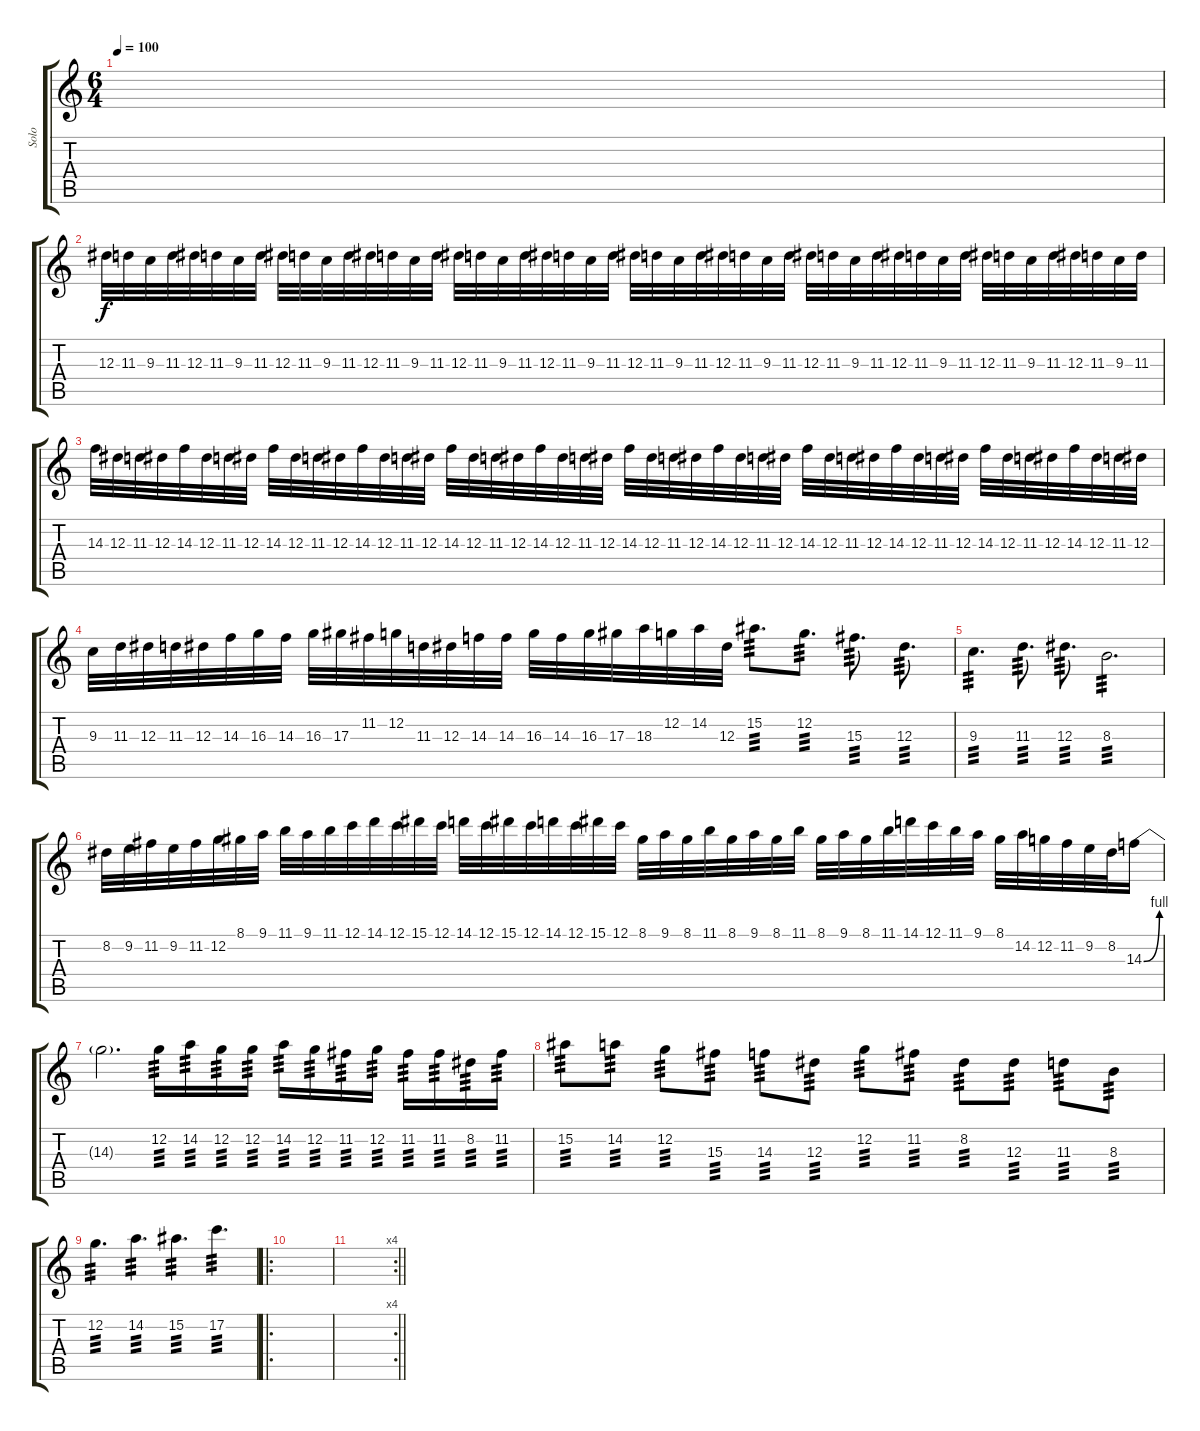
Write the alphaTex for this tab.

\track ("Solo" "Solo") {instrument overdrivenguitar}
\staff {score tabs}
\tuning (C4 G3 Eb3 Bb2 F2 C2) {hide}
\ts (6 4)
\tempo 100
\clef g2
\ks c
|
12.3.32 11.3.32 9.3.32 11.3.32 12.3.32 11.3.32 9.3.32 11.3.32 12.3.32 11.3.32 9.3.32 11.3.32 12.3.32 11.3.32 9.3.32 11.3.32 12.3.32 11.3.32 9.3.32 11.3.32 12.3.32 11.3.32 9.3.32 11.3.32 12.3.32 11.3.32 9.3.32 11.3.32 12.3.32 11.3.32 9.3.32 11.3.32 12.3.32 11.3.32 9.3.32 11.3.32 12.3.32 11.3.32 9.3.32 11.3.32 12.3.32 11.3.32 9.3.32 11.3.32 12.3.32 11.3.32 9.3.32 11.3.32 |
14.3.32 12.3.32 11.3.32 12.3.32 14.3.32 12.3.32 11.3.32 12.3.32 14.3.32 12.3.32 11.3.32 12.3.32 14.3.32 12.3.32 11.3.32 12.3.32 14.3.32 12.3.32 11.3.32 12.3.32 14.3.32 12.3.32 11.3.32 12.3.32 14.3.32 12.3.32 11.3.32 12.3.32 14.3.32 12.3.32 11.3.32 12.3.32 14.3.32 12.3.32 11.3.32 12.3.32 14.3.32 12.3.32 11.3.32 12.3.32 14.3.32 12.3.32 11.3.32 12.3.32 14.3.32 12.3.32 11.3.32 12.3.32 |
9.3.32 11.3.32 12.3.32 11.3.32 12.3.32 14.3.32 16.3.32 14.3.32 16.3.32 17.3.32 11.2.32 12.2.32 11.3.32 12.3.32 14.3.32 14.3.32 16.3.32 14.3.32 16.3.32 17.3.32 18.3.32 12.2.32 14.2.32 12.3.32 15.2.8{d tp 3} 12.2.8{d tp 3} 15.3.8{d tp 3} 12.3.8{d tp 3} |
9.3.4{d tp 3} 11.3.8{d tp 3} 12.3.8{d tp 3} 8.3.2{d tp 3} |
8.2.32 9.2.32 11.2.32 9.2.32 11.2.32 12.2.32 8.1.32 9.1.32 11.1.32 9.1.32 11.1.32 12.1.32 14.1.32 12.1.32 15.1.32 12.1.32 14.1.32 12.1.32 15.1.32 12.1.32 14.1.32 12.1.32 15.1.32 12.1.32 8.1.32 9.1.32 8.1.32 11.1.32 8.1.32 9.1.32 8.1.32 11.1.32 8.1.32 9.1.32 8.1.32 11.1.32 14.1.32 12.1.32 11.1.32 9.1.32 8.1.32 14.2.32 12.2.32 11.2.32 9.2.32 8.2.32 14.3{be (bend 0 0 60 4)}.16 |
14.3{t}.2{d} 12.2.16{tp 3} 14.2.16{tp 3} 12.2.16{tp 3} 12.2.16{tp 3} 14.2.16{tp 3} 12.2.16{tp 3} 11.2.16{tp 3} 12.2.16{tp 3} 11.2.16{tp 3} 11.2.16{tp 3} 8.2.16{tp 3} 11.2.16{tp 3} |
15.2.8{tp 3} 14.2.8{tp 3} 12.2.8{tp 3} 15.3.8{tp 3} 14.3.8{tp 3} 12.3.8{tp 3} 12.2.8{tp 3} 11.2.8{tp 3} 8.2.8{tp 3} 12.3.8{tp 3} 11.3.8{tp 3} 8.3.8{tp 3} |
12.2.4{d tp 3} 14.2.4{d tp 3} 15.2.4{d tp 3} 17.2.4{d tp 3} |
\ro
|
\rc 4
\barLineRight lightlight
